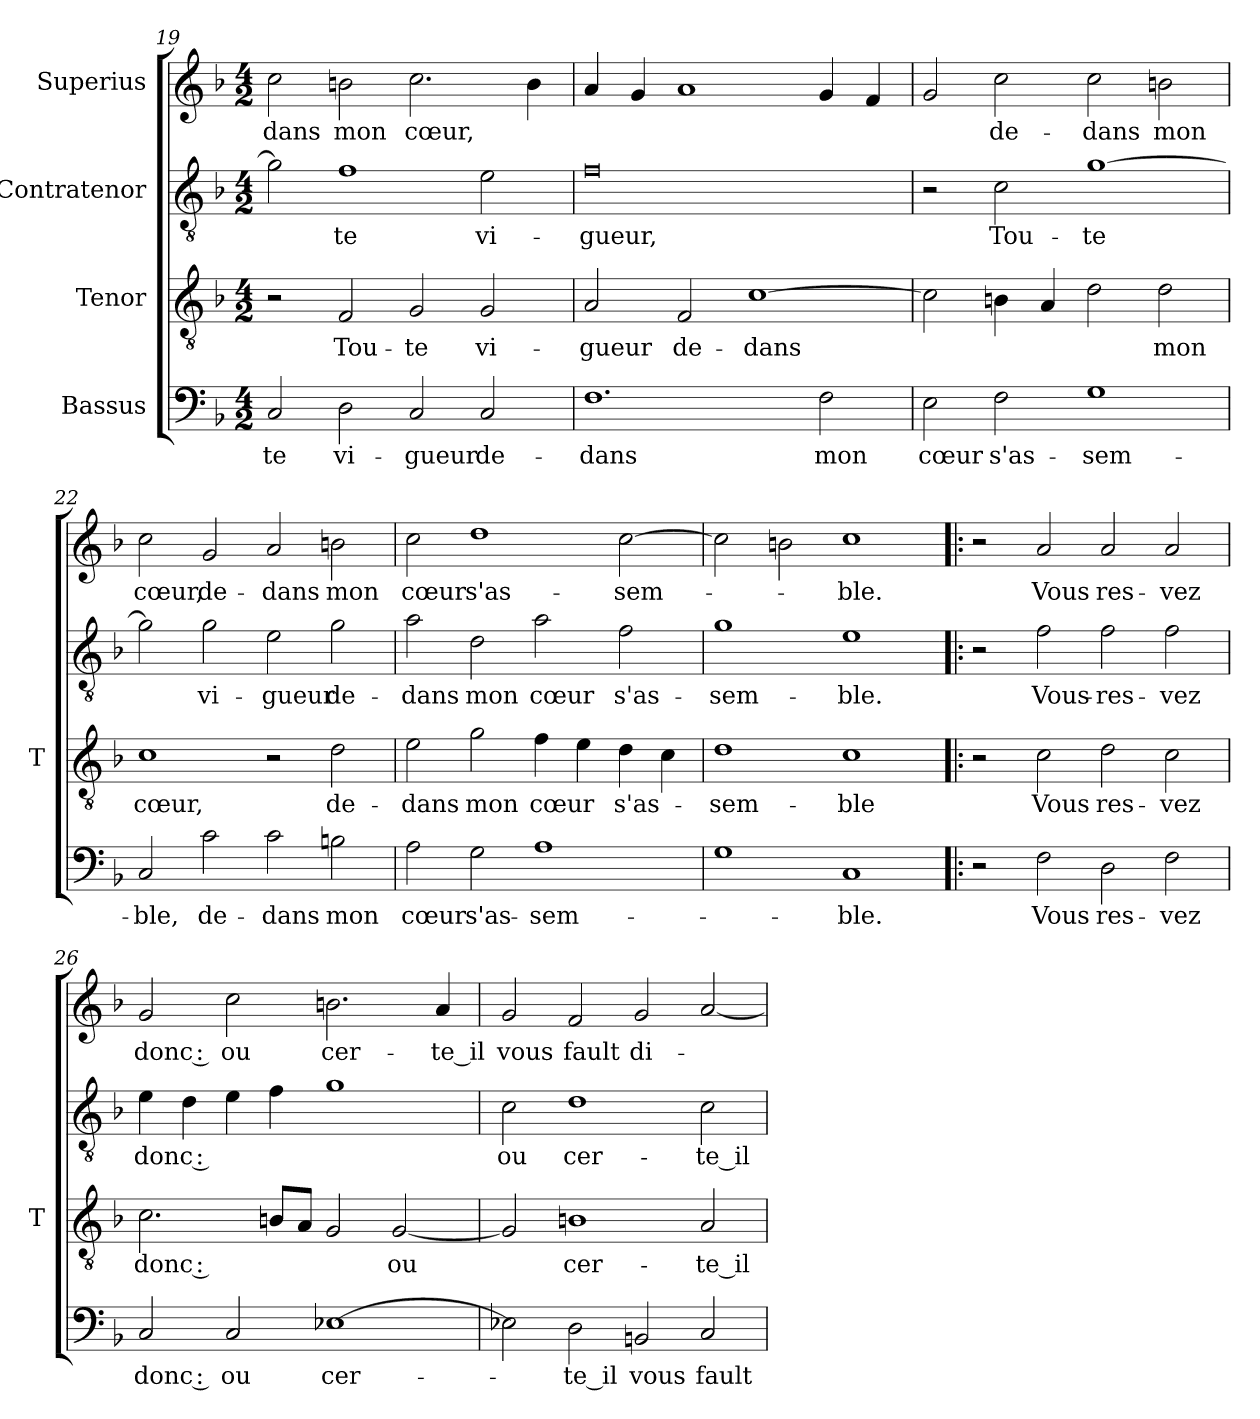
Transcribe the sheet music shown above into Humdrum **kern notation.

**kern	**text	**kern	**text	**kern	**text	**kern	**text
*part4	*part4	*part3	*part3	*part2	*part2	*part1	*part1
*staff4	*staff4	*staff3	*staff3	*staff2	*staff2	*staff1	*staff1
*I"Bassus	*	*I"Tenor	*	*I"Contratenor	*	*I"Superius	*
*	*	*I'T	*	*	*	*	*
*clefF4	*	*clefGv2	*	*clefGv2	*	*clefG2	*
*k[b-]	*	*k[b-]	*	*k[b-]	*	*k[b-]	*
*M4/2	*	*M4/2	*	*M4/2	*	*M4/2	*
=19	=19	=19	=19	=19	=19	=19	=19
2C	-te	2r	.	2g]	.	2cc	-dans
2D	vi-	2F	Tou-	1f	-te	2b	-mon
2C	-gueur	2G	-te	.	.	2.cc	-cœur,
2C	de-	2G	vi-	2e	vi-	.	.
.	.	.	.	.	.	4b	.
=20	=20	=20	=20	=20	=20	=20	=20
1.F	-dans	2A	-gueur	0f	-gueur,	4a	.
.	.	.	.	.	.	4g	.
.	.	2F	de-	.	.	1a	.
.	.	[1c	-dans	.	.	.	.
2F	-mon	.	.	.	.	4g	.
.	.	.	.	.	.	4f	.
=21	=21	=21	=21	=21	=21	=21	=21
2E	-cœur	2c]	.	2r	.	2g	.
2F	s'as-	4Bn	.	2c	Tou-	2cc	de-
.	.	4A	.	.	.	.	.
1G	sem-	2d	.	[1g	-te	2cc	-dans
.	.	2d	-mon	.	.	2b	-mon
=22	=22	=22	=22	=22	=22	=22	=22
2C	-ble,	1c	-cœur,	2g]	.	2cc	-cœur,
2c	de-	.	.	2g	vi-	2g	de-
2c	-dans	2r	.	2e	-gueur	2a	-dans
2B	-mon	2d	de-	2g	de-	2b	-mon
=23	=23	=23	=23	=23	=23	=23	=23
2A	-cœur	2e	-dans	2a	-dans	2cc	-cœur
2G	s'as-	2g	-mon	2d	-mon	1dd	s'as-
1A	sem-	4f	-cœur	2a	-cœur	.	.
.	.	4e	.	.	.	.	.
.	.	4d	s'as-	2f	s'as-	[2cc	sem-
.	.	4c	.	.	.	.	.
=24	=24	=24	=24	=24	=24	=24	=24
1G	.	1d	sem-	1g	sem-	2cc]	.
.	.	.	.	.	.	2bn	.
1C	-ble.	1c	-ble	1e	-ble.	1cc	-ble.
=25!|:	=25!|:	=25!|:	=25!|:	=25!|:	=25!|:	=25!|:	=25!|:
2r	.	2r	.	2r	.	2r	.
2F	-Vous	2c	-Vous	2f	Vous-	2a	-Vous
2D	res-	2d	res-	2f	res-	2a	res-
2F	-vez	2c	-vez	2f	-vez	2a	-vez
=26	=26	=26	=26	=26	=26	=26	=26
2C	-donc :	2.c	-donc :	4e	-donc :	2g	-donc :
.	.	.	.	4d	.	.	.
2C	-ou	.	.	4e	.	2cc	-ou
.	.	8BnL	.	4f	.	.	.
.	.	8AJ	.	.	.	.	.
[1E-X	cer-	2G	.	1g	.	2.b	cer-
.	.	[2G	-ou	.	.	.	.
.	.	.	.	.	.	4a	-te_il
=27	=27	=27	=27	=27	=27	=27	=27
2E-X]	.	2G]	.	2c	-ou	2g	-vous
2D	-te_il	1Bn	cer-	1d	cer-	2f	-fault
2BB	-vous	.	.	.	.	2g	di-
2C	-fault	2A	-te_il	2c	-te_il	[2a	.
=	=	=	=	=	=	=	=
*-	*-	*-	*-	*-	*-	*-	*-
